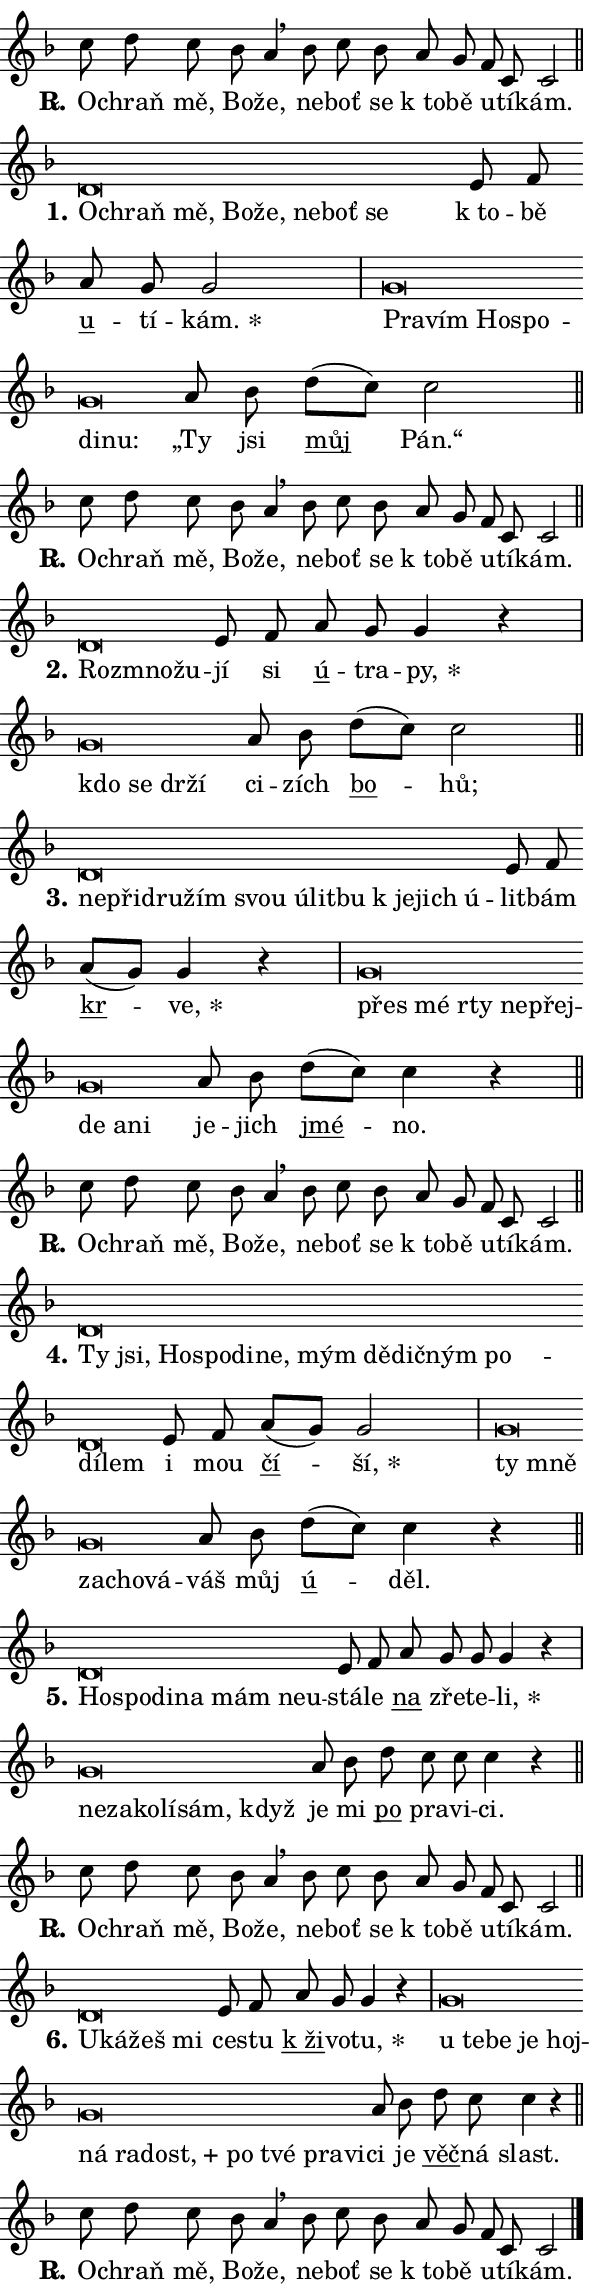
\version "2.24.0"
\header { tagline = "" }
\paper {
  indent = 0\cm
  top-margin = 0\cm
  right-margin = 0.13\cm % to fit lyric hyphens
  bottom-margin = 0\cm
  left-margin = 0\cm
  paper-width = 10\cm
  page-breaking = #ly:one-page-breaking
  system-system-spacing.basic-distance = #11
  score-system-spacing.basic-distance = #11
  ragged-last = ##f
}


%% Author: Thomas Morley
%% https://lists.gnu.org/archive/html/lilypond-user/2020-05/msg00002.html
#(define (line-position grob)
"Returns position of @var[grob} in current system:
   @code{'start}, if at first time-step
   @code{'end}, if at last time-step
   @code{'middle} otherwise
"
  (let* ((col (ly:item-get-column grob))
         (ln (ly:grob-object col 'left-neighbor))
         (rn (ly:grob-object col 'right-neighbor))
         (col-to-check-left (if (ly:grob? ln) ln col))
         (col-to-check-right (if (ly:grob? rn) rn col))
         (break-dir-left
           (and
             (ly:grob-property col-to-check-left 'non-musical #f)
             (ly:item-break-dir col-to-check-left)))
         (break-dir-right
           (and
             (ly:grob-property col-to-check-right 'non-musical #f)
             (ly:item-break-dir col-to-check-right))))
        (cond ((eqv? 1 break-dir-left) 'start)
              ((eqv? -1 break-dir-right) 'end)
              (else 'middle))))

#(define (tranparent-at-line-position vctor)
  (lambda (grob)
  "Relying on @code{line-position} select the relevant enry from @var{vctor}.
Used to determine transparency,"
    (case (line-position grob)
      ((end) (not (vector-ref vctor 0)))
      ((middle) (not (vector-ref vctor 1)))
      ((start) (not (vector-ref vctor 2))))))

noteHeadBreakVisibility =
#(define-music-function (break-visibility)(vector?)
"Makes @code{NoteHead}s transparent relying on @var{break-visibility}"
#{
  \override NoteHead.transparent =
    #(tranparent-at-line-position break-visibility)
#})

#(define delete-ledgers-for-transparent-note-heads
  (lambda (grob)
    "Reads whether a @code{NoteHead} is transparent.
If so this @code{NoteHead} is removed from @code{'note-heads} from
@var{grob}, which is supposed to be @code{LedgerLineSpanner}.
As a result ledgers are not printed for this @code{NoteHead}"
    (let* ((nhds-array (ly:grob-object grob 'note-heads))
           (nhds-list
             (if (ly:grob-array? nhds-array)
                 (ly:grob-array->list nhds-array)
                 '()))
           ;; Relies on the transparent-property being done before
           ;; Staff.LedgerLineSpanner.after-line-breaking is executed.
           ;; This is fragile ...
           (to-keep
             (remove
               (lambda (nhd)
                 (ly:grob-property nhd 'transparent #f))
               nhds-list)))
      ;; TODO find a better method to iterate over grob-arrays, similiar
      ;; to filter/remove etc for lists
      ;; For now rebuilt from scratch
      (set! (ly:grob-object grob 'note-heads)  '())
      (for-each
        (lambda (nhd)
          (ly:pointer-group-interface::add-grob grob 'note-heads nhd))
        to-keep))))

squashNotes = {
  \override NoteHead.X-extent = #'(-0.2 . 0.2)
  \override NoteHead.Y-extent = #'(-0.75 . 0)
  \override NoteHead.stencil =
    #(lambda (grob)
       (let ((pos (ly:grob-property grob 'staff-position)))
         (begin
           (if (< pos -7) (display "ERROR: Lower brevis then expected\n") (display ""))
           (if (<= pos -6) ly:text-interface::print ly:note-head::print))))
}
unSquashNotes = {
  \revert NoteHead.X-extent
  \revert NoteHead.Y-extent
  \revert NoteHead.stencil
}

hideNotes = \noteHeadBreakVisibility #begin-of-line-visible
unHideNotes = \noteHeadBreakVisibility #all-visible

% work-around for resetting accidentals
% https://lilypond.org/doc/v2.23/Documentation/notation/displaying-rhythms#unmetered-music
cadenzaMeasure = {
  \cadenzaOff
  \partial 1024 s1024
  \cadenzaOn
}

#(define-markup-command (accent layout props text) (markup?)
  "Underline accented syllable"
  (interpret-markup layout props
    #{\markup \override #'(offset . 4.3) \underline { #text }#}))

responsum = \markup \concat {
  "R" \hspace #-1.05 \path #0.1 #'((moveto 0 0.07) (lineto 0.9 0.8)) \hspace #0.05 "."
}

spaceSize = #0.6828661417322834 % exact space size for TeX Gyre Schola

\layout {
  \context {
    \Staff
    \remove "Time_signature_engraver"
    \override LedgerLineSpanner.after-line-breaking = #delete-ledgers-for-transparent-note-heads
  }
  \context {
    \Lyrics {
      \override LyricSpace.minimum-distance = \spaceSize
      \override LyricText.font-name = #"TeX Gyre Schola"
      \override LyricText.font-size = 1
      \override StanzaNumber.font-name = #"TeX Gyre Schola Bold"
      \override StanzaNumber.font-size = 1
    }
  }
  \context {
    \Score 
    \override NoteHead.text =
      #(lambda (grob) 
        (let ((pos (ly:grob-property grob 'staff-position)))
          #{\markup {
            \combine
              \halign #-0.55 \raise #(if (= pos -6) 0 0.5) \override #'(thickness . 2) \draw-line #'(3.2 . 0)
              \musicglyph "noteheads.sM1"
          }#}))
  }
}

% magnetic-lyrics.ily
%
%   written by
%     Jean Abou Samra <jean@abou-samra.fr>
%     Werner Lemberg <wl@gnu.org>
%
%   adapted by
%     Jiri Hon <jiri.hon@gmail.com>
%
% Version 2022-Apr-15

% https://www.mail-archive.com/lilypond-user@gnu.org/msg149350.html

#(define (Left_hyphen_pointer_engraver context)
   "Collect syllable-hyphen-syllable occurrences in lyrics and store
them in properties.  This engraver only looks to the left.  For
example, if the lyrics input is @code{foo -- bar}, it does the
following.

@itemize @bullet
@item
Set the @code{text} property of the @code{LyricHyphen} grob between
@q{foo} and @q{bar} to @code{foo}.

@item
Set the @code{left-hyphen} property of the @code{LyricText} grob with
text @q{foo} to the @code{LyricHyphen} grob between @q{foo} and
@q{bar}.
@end itemize

Use this auxiliary engraver in combination with the
@code{lyric-@/text::@/apply-@/magnetic-@/offset!} hook."
   (let ((hyphen #f)
         (text #f))
     (make-engraver
      (acknowledgers
       ((lyric-syllable-interface engraver grob source-engraver)
        (set! text grob)))
      (end-acknowledgers
       ((lyric-hyphen-interface engraver grob source-engraver)
        ;(when (not (grob::has-interface grob 'lyric-space-interface))
          (set! hyphen grob)));)
      ((stop-translation-timestep engraver)
       (when (and text hyphen)
         (ly:grob-set-object! text 'left-hyphen hyphen))
       (set! text #f)
       (set! hyphen #f)))))

#(define (lyric-text::apply-magnetic-offset! grob)
   "If the space between two syllables is less than the value in
property @code{LyricText@/.details@/.squash-threshold}, move the right
syllable to the left so that it gets concatenated with the left
syllable.

Use this function as a hook for
@code{LyricText@/.after-@/line-@/breaking} if the
@code{Left_@/hyphen_@/pointer_@/engraver} is active."
   (let ((hyphen (ly:grob-object grob 'left-hyphen #f)))
     (when hyphen
       (let ((left-text (ly:spanner-bound hyphen LEFT)))
         (when (grob::has-interface left-text 'lyric-syllable-interface)
           (let* ((common (ly:grob-common-refpoint grob left-text X))
                  (this-x-ext (ly:grob-extent grob common X))
                  (left-x-ext
                   (begin
                     ;; Trigger magnetism for left-text.
                     (ly:grob-property left-text 'after-line-breaking)
                     (ly:grob-extent left-text common X)))
                  ;; `delta` is the gap width between two syllables.
                  (delta (- (interval-start this-x-ext)
                            (interval-end left-x-ext)))
                  (details (ly:grob-property grob 'details))
                  (threshold (assoc-get 'squash-threshold details 0.2)))
             (when (< delta threshold)
               (let* (;; We have to manipulate the input text so that
                      ;; ligatures crossing syllable boundaries are not
                      ;; disabled.  For languages based on the Latin
                      ;; script this is essentially a beautification.
                      ;; However, for non-Western scripts it can be a
                      ;; necessity.
                      (lt (ly:grob-property left-text 'text))
                      (rt (ly:grob-property grob 'text))
                      (is-space (grob::has-interface hyphen 'lyric-space-interface))
                      (space (if is-space " " ""))
                      (extra-delta (if is-space spaceSize 0))
                      ;; Append new syllable.
                      (ltrt-space (if (and (string? lt) (string? rt))
                                (string-append lt space rt)
                                (make-concat-markup (list lt space rt))))
                      ;; Right-align `ltrt` to the right side.
                      (ltrt-space-markup (grob-interpret-markup
                               grob
                               (make-translate-markup
                                (cons (interval-length this-x-ext) 0)
                                (make-right-align-markup ltrt-space)))))
                 (begin
                   ;; Don't print `left-text`.
                   (ly:grob-set-property! left-text 'stencil #f)
                   ;; Set text and stencil (which holds all collected
                   ;; syllables so far) and shift it to the left.
                   (ly:grob-set-property! grob 'text ltrt-space)
                   (ly:grob-set-property! grob 'stencil ltrt-space-markup)
                   (ly:grob-translate-axis! grob (- (- delta extra-delta)) X))))))))))


#(define (lyric-hyphen::displace-bounds-first grob)
   ;; Make very sure this callback isn't triggered too early.
   (let ((left (ly:spanner-bound grob LEFT))
         (right (ly:spanner-bound grob RIGHT)))
     (ly:grob-property left 'after-line-breaking)
     (ly:grob-property right 'after-line-breaking)
     (ly:lyric-hyphen::print grob)))

squashThreshold = #0.4

\layout {
  \context {
    \Lyrics
    \consists #Left_hyphen_pointer_engraver
    \override LyricText.after-line-breaking =
      #lyric-text::apply-magnetic-offset!
    \override LyricHyphen.stencil = #lyric-hyphen::displace-bounds-first
    \override LyricText.details.squash-threshold = \squashThreshold
    \override LyricHyphen.minimum-distance = 0
    \override LyricHyphen.minimum-length = \squashThreshold
  }
}

squashText = \override LyricText.details.squash-threshold = 9999
unSquashText = \override LyricText.details.squash-threshold = \squashThreshold

leftText = \override LyricText.self-alignment-X = #LEFT
unLeftText = \revert LyricText.self-alignment-X

starOffset = #(lambda (grob) 
                (let ((x_offset (ly:self-alignment-interface::aligned-on-x-parent grob)))
                  (if (= x_offset 0) 0 (+ x_offset 1.2))))

star = #(define-music-function (syllable)(string?)
"Append star separator at the end of a syllable"
#{
  \once \override LyricText.X-offset = #starOffset
  \lyricmode { \markup {
    #syllable
    \override #'((font-name . "TeX Gyre Schola Bold")) \hspace #0.2 \lower #0.65 \larger "*"
  } }
#})

starAccent = #(define-music-function (syllable)(string?)
"Append star separator at the end of a syllable and make accent"
#{
  \once \override LyricText.X-offset = #starOffset
  \lyricmode { \markup {
    \accent #syllable
    \override #'((font-name . "TeX Gyre Schola Bold")) \hspace #0.2 \lower #0.65 \larger "*"
  } }
#})

breath = #(define-music-function (syllable)(string?)
"Append breathing indicator at the end of a syllable"
#{
  \lyricmode { \markup { #syllable "+" } }
#})

optionalBreath = #(define-music-function (syllable)(string?)
"Append optional breathing indicator at the end of a syllable"
#{
  \lyricmode { \markup { #syllable "(+)" } }
#})


\score {
    <<
        \new Voice = "melody" { \cadenzaOn \key f \major \relative { c''8 d c bes a4 \breathe \bar "" bes8 c bes \bar "" a g \bar "" f c c2 \cadenzaMeasure \bar "||" \break } }
        \new Lyrics \lyricsto "melody" { \lyricmode { \set stanza = \responsum
O -- chraň mě, Bo -- že, ne -- boť se "k to" -- bě u -- tí -- kám. } }
    >>
    \layout {}
}

\score {
    <<
        \new Voice = "melody" { \cadenzaOn \key f \major \relative { \squashNotes d'\breve*1/16 \hideNotes \breve*1/16 \bar "" \breve*1/16 \bar "" \breve*1/16 \bar "" \breve*1/16 \bar "" \breve*1/16 \bar "" \breve*1/16 \breve*1/16 \bar "" \unHideNotes \unSquashNotes e8 f \bar "" a g g2 \cadenzaMeasure \bar "|" \squashNotes g\breve*1/16 \hideNotes \breve*1/16 \bar "" \breve*1/16 \bar "" \breve*1/16 \bar "" \breve*1/16 \breve*1/16 \bar "" \unHideNotes \unSquashNotes a8 bes \bar "" d[( c)] c2 \cadenzaMeasure \bar "||" \break } }
        \new Lyrics \lyricsto "melody" { \lyricmode { \set stanza = "1."
\leftText O -- \squashText chraň mě, Bo -- že, ne -- boť se \unLeftText \unSquashText "k to" -- bě \markup \accent u -- tí -- \star kám. \leftText Pra -- \squashText vím Ho -- spo -- di -- nu: \unLeftText \unSquashText „Ty jsi \markup \accent můj Pán.“ } }
    >>
    \layout {}
}

\score {
    <<
        \new Voice = "melody" { \cadenzaOn \key f \major \relative { c''8 d c bes a4 \breathe \bar "" bes8 c bes \bar "" a g \bar "" f c c2 \cadenzaMeasure \bar "||" \break } }
        \new Lyrics \lyricsto "melody" { \lyricmode { \set stanza = \responsum
O -- chraň mě, Bo -- že, ne -- boť se "k to" -- bě u -- tí -- kám. } }
    >>
    \layout {}
}

\score {
    <<
        \new Voice = "melody" { \cadenzaOn \key f \major \relative { \squashNotes d'\breve*1/16 \hideNotes \breve*1/16 \breve*1/16 \bar "" \unHideNotes \unSquashNotes e8 f \bar "" a g g4 r \cadenzaMeasure \bar "|" \squashNotes g\breve*1/16 \hideNotes \breve*1/16 \bar "" \breve*1/16 \breve*1/16 \bar "" \unHideNotes \unSquashNotes a8 bes \bar "" d[( c)] c2 \cadenzaMeasure \bar "||" \break } }
        \new Lyrics \lyricsto "melody" { \lyricmode { \set stanza = "2."
\leftText Roz -- \squashText mno -- žu -- \unLeftText \unSquashText jí si \markup \accent ú -- tra -- \star py, \leftText kdo \squashText se dr -- ží \unLeftText \unSquashText ci -- zích \markup \accent bo -- hů; } }
    >>
    \layout {}
}

\score {
    <<
        \new Voice = "melody" { \cadenzaOn \key f \major \relative { \squashNotes d'\breve*1/16 \hideNotes \breve*1/16 \bar "" \breve*1/16 \bar "" \breve*1/16 \bar "" \breve*1/16 \bar "" \breve*1/16 \bar "" \breve*1/16 \bar "" \breve*1/16 \bar "" \breve*1/16 \bar "" \breve*1/16 \breve*1/16 \bar "" \unHideNotes \unSquashNotes e8 f \bar "" a[( g)] g4 r \cadenzaMeasure \bar "|" \squashNotes g\breve*1/16 \hideNotes \breve*1/16 \bar "" \breve*1/16 \bar "" \breve*1/16 \bar "" \breve*1/16 \bar "" \breve*1/16 \bar "" \breve*1/16 \breve*1/16 \bar "" \unHideNotes \unSquashNotes a8 bes \bar "" d[( c)] c4 r \cadenzaMeasure \bar "||" \break } }
        \new Lyrics \lyricsto "melody" { \lyricmode { \set stanza = "3."
\leftText ne -- \squashText při -- dru -- žím svou ú -- lit -- bu "k je" -- jich ú -- \unLeftText \unSquashText lit -- bám \markup \accent kr -- \star ve, \leftText přes \squashText mé rty ne -- přej -- de a -- ni \unLeftText \unSquashText je -- jich \markup \accent jmé -- no. } }
    >>
    \layout {}
}

\score {
    <<
        \new Voice = "melody" { \cadenzaOn \key f \major \relative { c''8 d c bes a4 \breathe \bar "" bes8 c bes \bar "" a g \bar "" f c c2 \cadenzaMeasure \bar "||" \break } }
        \new Lyrics \lyricsto "melody" { \lyricmode { \set stanza = \responsum
O -- chraň mě, Bo -- že, ne -- boť se "k to" -- bě u -- tí -- kám. } }
    >>
    \layout {}
}

\score {
    <<
        \new Voice = "melody" { \cadenzaOn \key f \major \relative { \squashNotes d'\breve*1/16 \hideNotes \breve*1/16 \bar "" \breve*1/16 \bar "" \breve*1/16 \bar "" \breve*1/16 \bar "" \breve*1/16 \bar "" \breve*1/16 \bar "" \breve*1/16 \bar "" \breve*1/16 \bar "" \breve*1/16 \bar "" \breve*1/16 \bar "" \breve*1/16 \breve*1/16 \bar "" \unHideNotes \unSquashNotes e8 f \bar "" a[( g)] g2 \cadenzaMeasure \bar "|" \squashNotes g\breve*1/16 \hideNotes \breve*1/16 \bar "" \breve*1/16 \bar "" \breve*1/16 \breve*1/16 \bar "" \unHideNotes \unSquashNotes a8 bes \bar "" d[( c)] c4 r \cadenzaMeasure \bar "||" \break } }
        \new Lyrics \lyricsto "melody" { \lyricmode { \set stanza = "4."
\leftText Ty \squashText jsi, Ho -- spo -- di -- ne, mým dě -- dič -- ným po -- dí -- lem \unLeftText \unSquashText i mou \markup \accent čí -- \star ší, \leftText ty \squashText mně za -- cho -- vá -- \unLeftText \unSquashText váš můj \markup \accent ú -- děl. } }
    >>
    \layout {}
}

\score {
    <<
        \new Voice = "melody" { \cadenzaOn \key f \major \relative { \squashNotes d'\breve*1/16 \hideNotes \breve*1/16 \bar "" \breve*1/16 \bar "" \breve*1/16 \bar "" \breve*1/16 \bar "" \breve*1/16 \breve*1/16 \bar "" \unHideNotes \unSquashNotes e8 f \bar "" a g g g4 r \cadenzaMeasure \bar "|" \squashNotes g\breve*1/16 \hideNotes \breve*1/16 \bar "" \breve*1/16 \bar "" \breve*1/16 \bar "" \breve*1/16 \breve*1/16 \bar "" \unHideNotes \unSquashNotes a8 bes \bar "" d c c c4 r \cadenzaMeasure \bar "||" \break } }
        \new Lyrics \lyricsto "melody" { \lyricmode { \set stanza = "5."
\leftText Ho -- \squashText spo -- di -- na mám ne -- u -- \unLeftText \unSquashText stá -- le \markup \accent na zře -- te -- \star li, \leftText ne -- \squashText za -- ko -- lí -- sám, když \unLeftText \unSquashText je mi \markup \accent po pra -- vi -- ci. } }
    >>
    \layout {}
}

\score {
    <<
        \new Voice = "melody" { \cadenzaOn \key f \major \relative { c''8 d c bes a4 \breathe \bar "" bes8 c bes \bar "" a g \bar "" f c c2 \cadenzaMeasure \bar "||" \break } }
        \new Lyrics \lyricsto "melody" { \lyricmode { \set stanza = \responsum
O -- chraň mě, Bo -- že, ne -- boť se "k to" -- bě u -- tí -- kám. } }
    >>
    \layout {}
}

\score {
    <<
        \new Voice = "melody" { \cadenzaOn \key f \major \relative { \squashNotes d'\breve*1/16 \hideNotes \breve*1/16 \bar "" \breve*1/16 \breve*1/16 \bar "" \unHideNotes \unSquashNotes e8 f \bar "" a g g4 r \cadenzaMeasure \bar "|" \squashNotes g\breve*1/16 \hideNotes \breve*1/16 \bar "" \breve*1/16 \bar "" \breve*1/16 \bar "" \breve*1/16 \bar "" \breve*1/16 \bar "" \breve*1/16 \bar "" \breve*1/16 \bar "" \breve*1/16 \bar "" \breve*1/16 \bar "" \breve*1/16 \breve*1/16 \bar "" \unHideNotes \unSquashNotes a8 bes \bar "" d c c4 r \cadenzaMeasure \bar "||" \break } }
        \new Lyrics \lyricsto "melody" { \lyricmode { \set stanza = "6."
\leftText U -- \squashText ká -- žeš mi \unLeftText \unSquashText ce -- stu \markup \accent "k ži" -- vo -- \star tu, \leftText u \squashText te -- be je hoj -- ná ra -- \breath "dost," po tvé pra -- vi -- \unLeftText \unSquashText ci je \markup \accent věč -- ná slast. } }
    >>
    \layout {}
}

\score {
    <<
        \new Voice = "melody" { \cadenzaOn \key f \major \relative { c''8 d c bes a4 \breathe \bar "" bes8 c bes \bar "" a g \bar "" f c c2 \cadenzaMeasure \bar "||" \break } \bar "|." }
        \new Lyrics \lyricsto "melody" { \lyricmode { \set stanza = \responsum
O -- chraň mě, Bo -- že, ne -- boť se "k to" -- bě u -- tí -- kám. } }
    >>
    \layout {}
}
